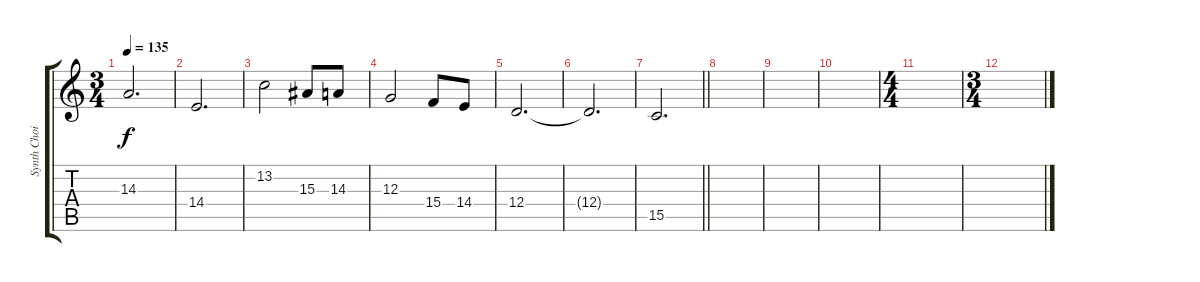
\track ("Synth Choir" "Synth Choi") {instrument pad4choir}
\staff {score tabs}
\tuning (E4 B3 G3 D3 A2 E2) {hide}
\ts (3 4)
\tempo 135
\clef g2
\ks c
14.3.2{d dy f} |
14.4.2{d} |
13.2.2 15.3.8 14.3.8 |
12.3.2 15.4.8 14.4.8 |
12.4.2{d} |
12.4{t}.2{d} |
\barLineRight lightlight
15.5.2{d} |
|
|
|
\ts (4 4)
|
\ts (3 4)
